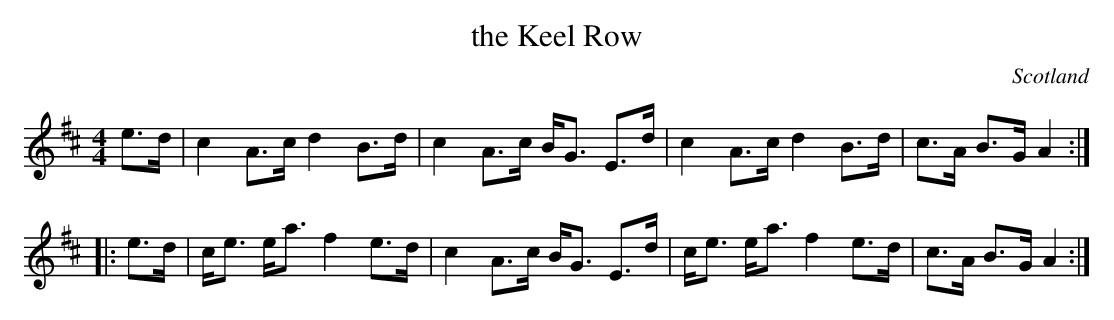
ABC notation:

X:1
T:the Keel Row
O:Scotland
M:4/4
K:AMix
e>d| c2 A>c d2 B>d|c2 A>c B<G E>d|\
c2 A>c d2 B>d | c>A B>G A2 :|
|: e>d | c<e e<a f2 e>d | c2 A>c B<G E>d |\
c<e e<a f2 e>d | c>A B>G A2 :|
